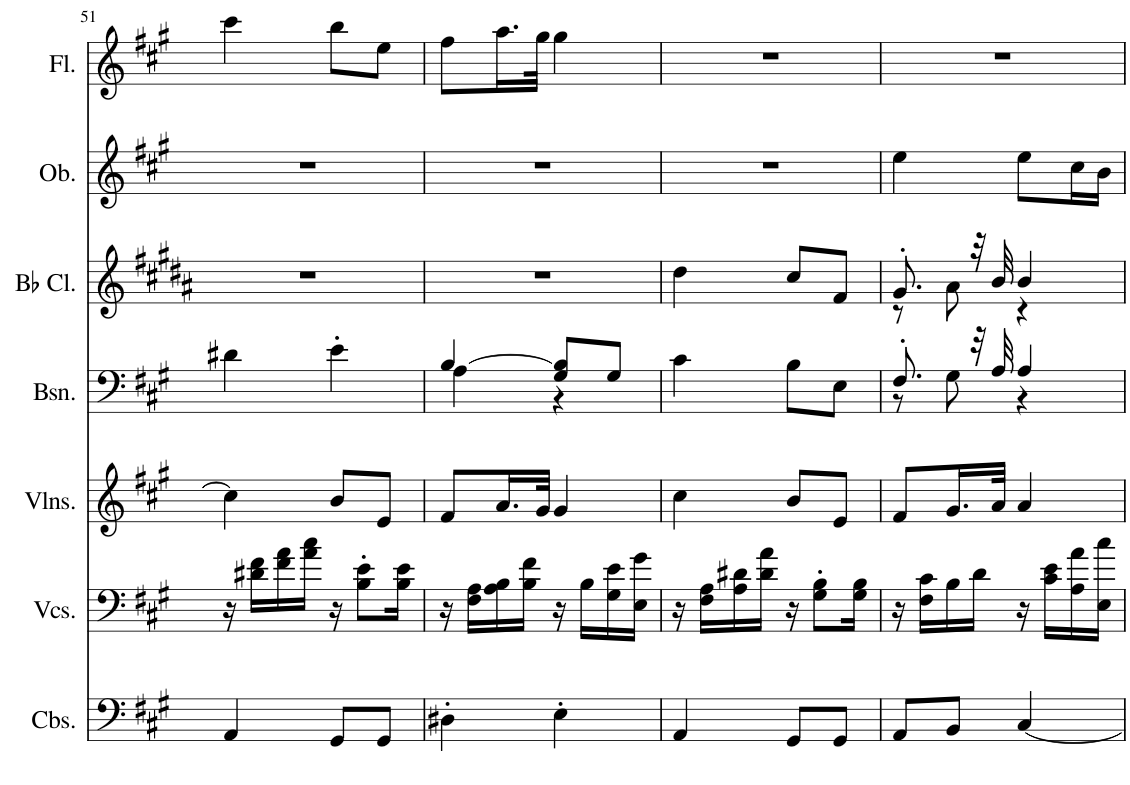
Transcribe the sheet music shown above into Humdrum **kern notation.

**kern	**kern	**kern	**kern	**kern	**kern	**kern
*part7	*part6	*part5	*part4	*part3	*part2	*part1
*staff7	*staff6	*staff5	*staff4	*staff3	*staff2	*staff1
*I"Contrabasses, Contrabasse	*I"Violoncellos, Viola	*I"Violins, Violine I	*I"Bassoon, 2 Fagotti	*I"Bb Clarinet, 2 Clarinetti in A	*I"Oboe, 2 Oboi	*I"Flute, 2 Flauti
*I'Cbs.	*I'Vcs.	*I'Vlns.	*I'Bsn.	*I'Bb Cl.	*I'Ob.	*I'Fl.
!!LO:PB:g=z
*clefF4	*clefF4	*clefG2	*clefF4	*clefG2	*clefG2	*clefG2
*Trd7c12	*	*	*	*Trd1c2	*	*
*k[f#c#g#]	*k[f#c#g#]	*k[f#c#g#]	*k[f#c#g#]	*k[f#c#g#d#a#]	*k[f#c#g#]	*k[f#c#g#]
*M2/4	*M2/4	*M2/4	*M2/4	*M2/4	*M2/4	*M2/4
=51	=51	=51	=51	=51	=51	=51
4AA/	16r	4cc#\]	4d#X\	2r	2r	4ccc#\
.	16d#X\ 16f#\LL	.	.	.	.	.
.	16f#\ 16a\	.	.	.	.	.
.	16a\ 16cc#\JJ	.	.	.	.	.
8GG#/L	16r	8b/L	4e'\	.	.	8bb\L
.	8B\' 8e\'L	.	.	.	.	.
8GG#/J	.	8e/J	.	.	.	8ee\J
.	16B\ 16e\Jk	.	.	.	.	.
=52	=52	=52	=52	=52	=52	=52
*	*	*	*^	*	*	*
4D#X'\	16r	8f#/L	[4B/	4A\	2r	2r	8ff#\L
.	16F#\ 16A\LL	.	.	.	.	.	.
.	16A\ 16B\	16.a/L	.	.	.	.	16.aa\L
.	16B\ 16f#\JJ	.	.	.	.	.	.
.	.	32g#/JJk	.	.	.	.	32gg#\JJk
4E'\	16r	4g#/	8G#/ 8B/]L	4r	.	.	4gg#\
.	16B\LL	.	.	.	.	.	.
.	16G#\ 16e\	.	8G#/J	.	.	.	.
.	16E\ 16g#\JJ	.	.	.	.	.	.
*	*	*	*v	*v	*	*	*
=53	=53	=53	=53	=53	=53	=53
4AA/	16r	4cc#\	4c#\	4dd#\	2r	2r
.	16F#\ 16A\LL	.	.	.	.	.
.	16A\ 16d#X\	.	.	.	.	.
.	16d#\ 16a\JJ	.	.	.	.	.
8GG#/L	16r	8b/L	8B\L	8cc#/L	.	.
.	8G#\' 8B\'L	.	.	.	.	.
8GG#/J	.	8e/J	8E\J	8f#/J	.	.
.	16G#\ 16B\Jk	.	.	.	.	.
=54	=54	=54	=54	=54	=54	=54
*	*	*	*^	*^	*	*
8AA/L	16r	8f#/L	8.F#'/	8r	8.g#'/	8r	4ee\	2r
.	16F#\ 16c#\LL	.	.	.	.	.	.	.
8BB/J	16B\	16.g#/L	.	8G#\	.	8a#\	.	.
.	16d\JJ	.	32r	.	32r	.	.	.
.	.	32a/JJk	32A/	.	32b/	.	.	.
[4C#/	16r	4a/	4A/	4r	4b/	4r	8ee\L	.
.	16c#\ 16e\LL	.	.	.	.	.	.	.
.	16A\ 16a\	.	.	.	.	.	16cc#\L	.
.	16E\ 16cc#\JJ	.	.	.	.	.	16b\JJ	.
*	*	*	*v	*v	*	*	*	*
*	*	*	*	*v	*v	*	*
=	=	=	=	=	=	=
*-	*-	*-	*-	*-	*-	*-
